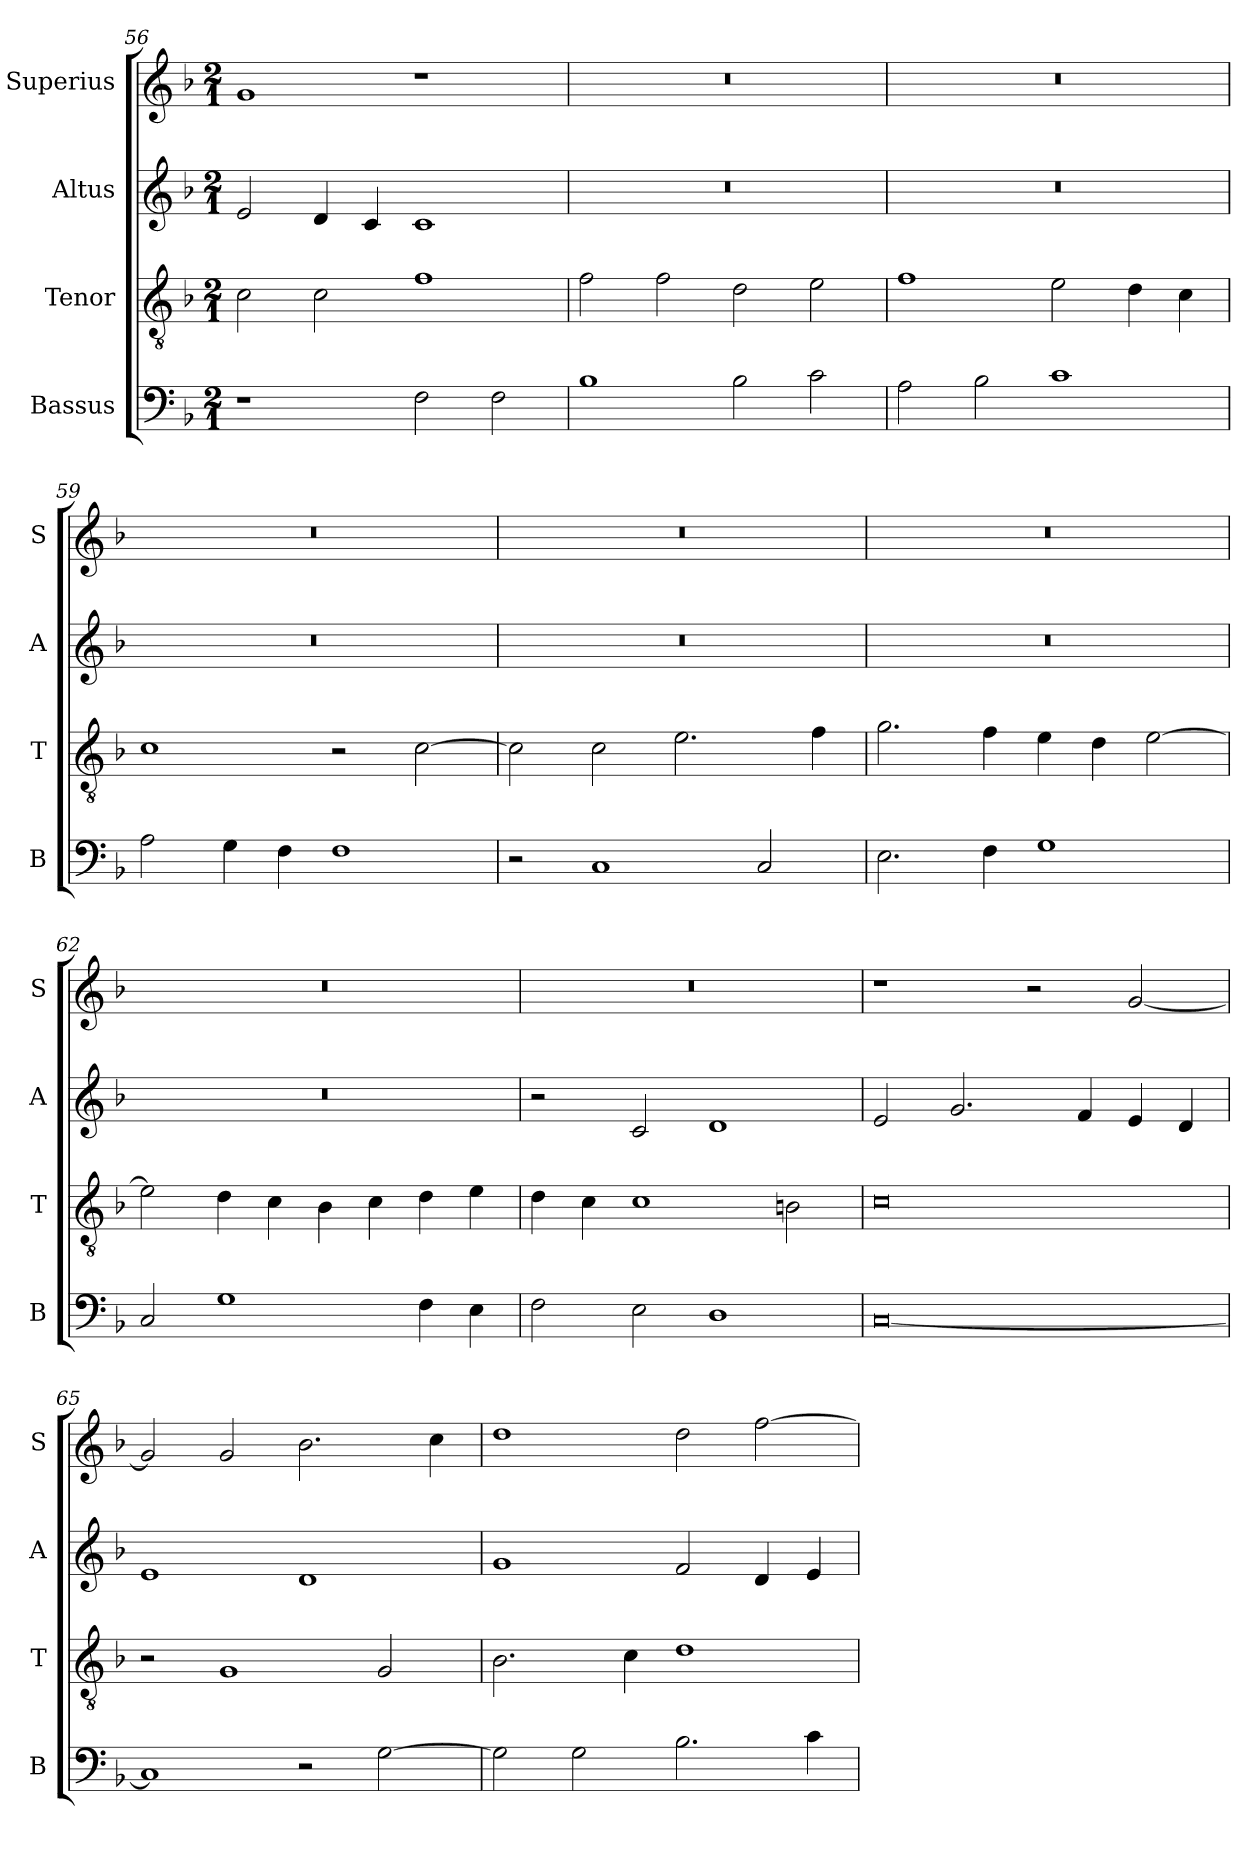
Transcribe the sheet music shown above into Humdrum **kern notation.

**kern	**kern	**kern	**kern
*part4	*part3	*part2	*part1
*staff4	*staff3	*staff2	*staff1
*I"Bassus	*I"Tenor	*I"Altus	*I"Superius
*I'B	*I'T	*I'A	*I'S
*clefF4	*clefGv2	*clefG2	*clefG2
*k[b-]	*k[b-]	*k[b-]	*k[b-]
*F:	*F:	*F:	*F:
*M2/1	*M2/1	*M2/1	*M2/1
=56	=56	=56	=56
1r	2c	2e	1g
.	2c	4d	.
.	.	4c	.
2F	1f	1c	1r
2F	.	.	.
=57	=57	=57	=57
1B-	2f	0r	0r
.	2f	.	.
2B-	2d	.	.
2c	2e	.	.
=58	=58	=58	=58
2A	1f	0r	0r
2B-	.	.	.
1c	2e	.	.
.	4d	.	.
.	4c	.	.
=59	=59	=59	=59
2A	1c	0r	0r
4G	.	.	.
4F	.	.	.
1F	2r	.	.
.	[2c	.	.
=60	=60	=60	=60
2r	2c]	0r	0r
1C	2c	.	.
.	2.e	.	.
2C	.	.	.
.	4f	.	.
=61	=61	=61	=61
2.E	2.g	0r	0r
4F	4f	.	.
1G	4e	.	.
.	4d	.	.
.	[2e	.	.
=62	=62	=62	=62
2C	2e]	0r	0r
1G	4d	.	.
.	4c	.	.
.	4B-	.	.
.	4c	.	.
4F	4d	.	.
4E	4e	.	.
=63	=63	=63	=63
2F	4d	2r	0r
.	4c	.	.
2E	1c	2c	.
1D	.	1d	.
.	2Bn	.	.
=64	=64	=64	=64
[0C	0c	2e	1r
.	.	2.g	.
.	.	.	2r
.	.	4f	.
.	.	4e	[2g
.	.	4d	.
=65	=65	=65	=65
1C]	2r	1e	2g]
.	1G	.	2g
2r	.	1d	2.b-
[2G	2G	.	.
.	.	.	4cc
=66	=66	=66	=66
2G]	2.B-	1g	1dd
2G	.	.	.
.	4c	.	.
2.B-	1d	2f	2dd
.	.	4d	[2ff
4c	.	4e	.
=	=	=	=
*-	*-	*-	*-
